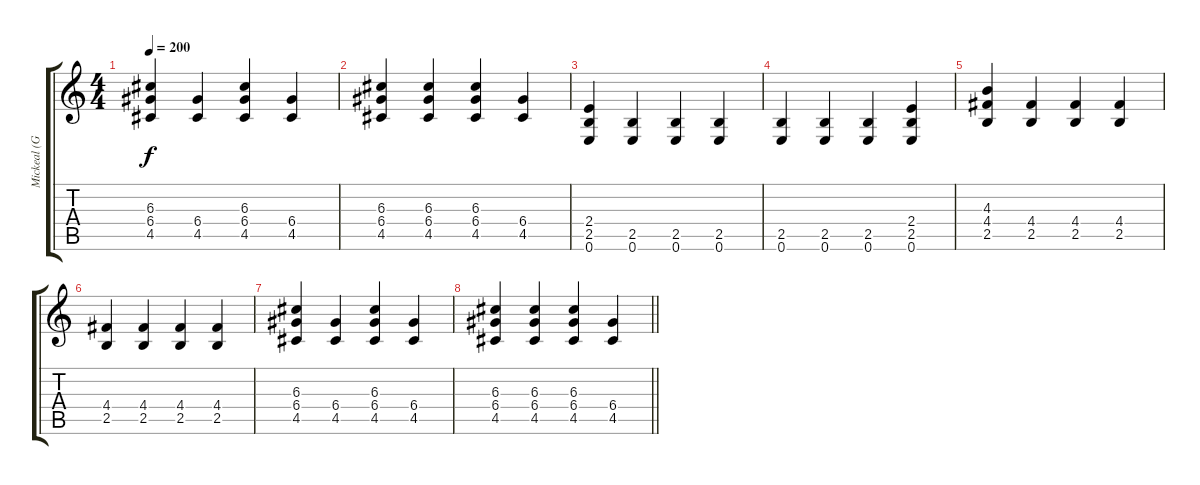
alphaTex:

\track ("Mickeal (Guitare_01)" "Mickeal (G") {instrument overdrivenguitar}
\staff {score tabs}
\tuning (E4 B3 G3 D3 A2 E2) {hide}
\ts (4 4)
\tempo 200
\clef g2
\ks c
(6.3 6.4 4.5).4{dy f} (6.4 4.5).4 (6.3 6.4 4.5).4 (6.4 4.5).4 |
(6.3 6.4 4.5).4 (6.3 6.4 4.5).4 (6.3 6.4 4.5).4 (6.4 4.5).4 |
(2.4 2.5 0.6).4 (2.5 0.6).4 (2.5 0.6).4 (2.5 0.6).4 |
(2.5 0.6).4 (2.5 0.6).4 (2.5 0.6).4 (2.4 2.5 0.6).4 |
(4.3 4.4 2.5).4 (4.4 2.5).4 (4.4 2.5).4 (4.4 2.5).4 |
(4.4 2.5).4 (4.4 2.5).4 (4.4 2.5).4 (4.4 2.5).4 |
(6.3 6.4 4.5).4 (6.4 4.5).4 (6.3 6.4 4.5).4 (6.4 4.5).4 |
\barLineRight lightlight
(6.3 6.4 4.5).4 (6.3 6.4 4.5).4 (6.3 6.4 4.5).4 (6.4 4.5).4
